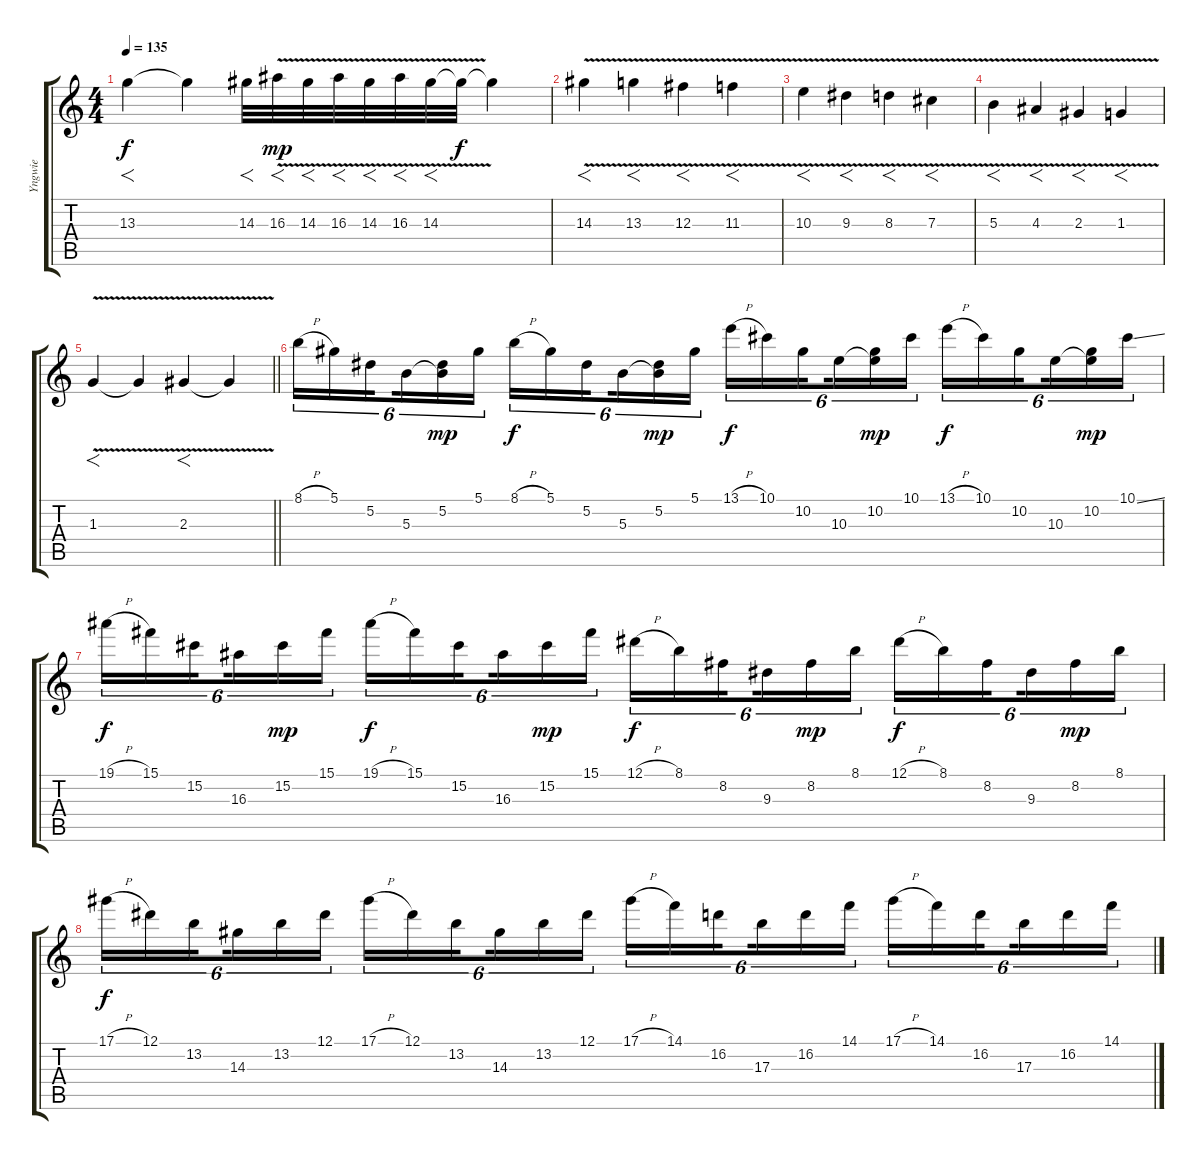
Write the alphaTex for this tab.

\track ("Yngwie" "Yngwie") {instrument overdrivenguitar}
\staff {score tabs}
\tuning (Eb4 Bb3 Gb3 Db3 Ab2 Eb2) {hide}
\ts (4 4)
\tempo 135
\clef g2
\ks c
13.3.4{f dy f} 13.3{t}.4 14.3.32{f} 16.3{v}.32{f dy mp} 14.3{v}.32{f} 16.3{v}.32{f} 14.3{v}.32{f} 16.3{v}.32{f} 14.3{v}.32{f} 14.3{t}.32{dy f} 14.3{t}.4 |
14.3{v}.4{f} 13.3{v}.4{f} 12.3{v}.4{f} 11.3{v}.4{f} |
10.3{v}.4{f} 9.3{v}.4{f} 8.3{v}.4{f} 7.3{v}.4{f} |
5.3{v}.4{f} 4.3{v}.4{f} 2.3{v}.4{f} 1.3{v}.4{f} |
\barLineRight lightlight
1.3{v}.4{f} 1.3{t}.4 2.3{v}.4{f} 2.3{t}.4 |
\section ("" "")
8.1{h}.16{tu (6 4)} 5.1.16{tu (6 4)} 5.2.16{tu (6 4) beam splitsecondary} 5.3.16{tu (6 4)} (5.2 5.3{t}).16{tu (6 4) dy mp} 5.1.16{tu (6 4)} 8.1{h}.16{tu (6 4) dy f} 5.1.16{tu (6 4)} 5.2.16{tu (6 4) beam splitsecondary} 5.3.16{tu (6 4)} (5.2 5.3{t}).16{tu (6 4) dy mp} 5.1.16{tu (6 4)} 13.1{h}.16{tu (6 4) dy f} 10.1.16{tu (6 4)} 10.2.16{tu (6 4) beam splitsecondary} 10.3.16{tu (6 4)} (10.2 10.3{t}).16{tu (6 4) dy mp} 10.1.16{tu (6 4)} 13.1{h}.16{tu (6 4) dy f} 10.1.16{tu (6 4)} 10.2.16{tu (6 4) beam splitsecondary} 10.3.16{tu (6 4)} (10.2 10.3{t}).16{tu (6 4) dy mp} 10.1{ss}.16{tu (6 4)} |
19.1{h}.16{tu (6 4) dy f} 15.1.16{tu (6 4)} 15.2.16{tu (6 4) beam splitsecondary} 16.3.16{tu (6 4)} 15.2.16{tu (6 4) dy mp} 15.1.16{tu (6 4)} 19.1{h}.16{tu (6 4) dy f} 15.1.16{tu (6 4)} 15.2.16{tu (6 4) beam splitsecondary} 16.3.16{tu (6 4)} 15.2.16{tu (6 4) dy mp} 15.1.16{tu (6 4)} 12.1{h}.16{tu (6 4) dy f} 8.1.16{tu (6 4)} 8.2.16{tu (6 4) beam splitsecondary} 9.3.16{tu (6 4)} 8.2.16{tu (6 4) dy mp} 8.1.16{tu (6 4)} 12.1{h}.16{tu (6 4) dy f} 8.1.16{tu (6 4)} 8.2.16{tu (6 4) beam splitsecondary} 9.3.16{tu (6 4)} 8.2.16{tu (6 4) dy mp} 8.1.16{tu (6 4)} |
17.1{h}.16{tu (6 4) dy f} 12.1.16{tu (6 4)} 13.2.16{tu (6 4) beam splitsecondary} 14.3.16{tu (6 4)} 13.2.16{tu (6 4)} 12.1.16{tu (6 4)} 17.1{h}.16{tu (6 4)} 12.1.16{tu (6 4)} 13.2.16{tu (6 4) beam splitsecondary} 14.3.16{tu (6 4)} 13.2.16{tu (6 4)} 12.1.16{tu (6 4)} 17.1{h}.16{tu (6 4)} 14.1.16{tu (6 4)} 16.2.16{tu (6 4) beam splitsecondary} 17.3.16{tu (6 4)} 16.2.16{tu (6 4)} 14.1.16{tu (6 4)} 17.1{h}.16{tu (6 4)} 14.1.16{tu (6 4)} 16.2.16{tu (6 4) beam splitsecondary} 17.3.16{tu (6 4)} 16.2.16{tu (6 4)} 14.1.16{tu (6 4)}
